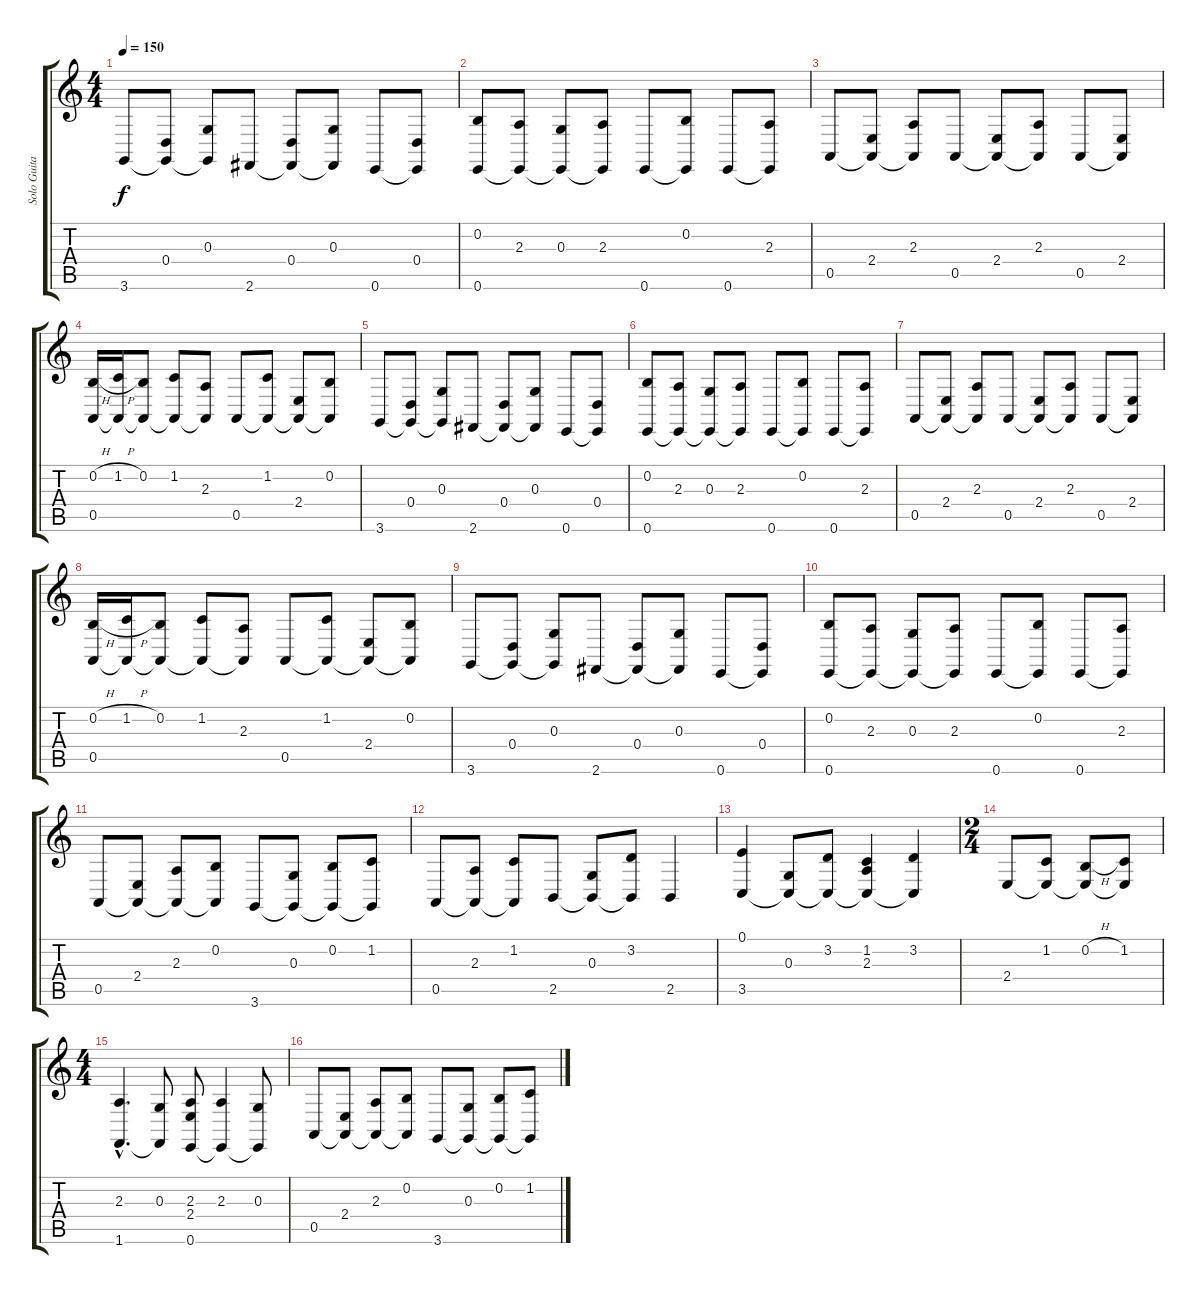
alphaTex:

\track ("Solo Guitar" "Solo Guita") {instrument lead8bassandlead}
\staff {score tabs}
\tuning (E4 B3 G3 D3 A2 E2) {hide}
\ts (4 4)
\tempo 150
\clef g2
\ks c
3.6.8{dy f} (0.4 3.6{t}).8 (0.3 3.6{t}).8 2.6.8 (0.4 2.6{t}).8 (0.3 2.6{t}).8 0.6.8 (0.4 0.6{t}).8 |
(0.2 0.6).8 (2.3 0.6{t}).8 (0.3 0.6{t}).8 (2.3 0.6{t}).8 0.6.8 (0.2 0.6{t}).8 0.6.8 (2.3 0.6{t}).8 |
0.5.8 (2.4 0.5{t}).8 (2.3 0.5{t}).8 0.5.8 (2.4 0.5{t}).8 (2.3 0.5{t}).8 0.5.8 (2.4 0.5{t}).8 |
(0.2{h} 0.5).16 (1.2{h} 0.5{t}).16 (0.2 0.5{t}).8 (1.2 0.5{t}).8 (2.3 0.5{t}).8 0.5.8 (1.2 0.5{t}).8 (2.4 0.5{t}).8 (0.2 0.5{t}).8 |
3.6.8 (0.4 3.6{t}).8 (0.3 3.6{t}).8 2.6.8 (0.4 2.6{t}).8 (0.3 2.6{t}).8 0.6.8 (0.4 0.6{t}).8 |
(0.2 0.6).8 (2.3 0.6{t}).8 (0.3 0.6{t}).8 (2.3 0.6{t}).8 0.6.8 (0.2 0.6{t}).8 0.6.8 (2.3 0.6{t}).8 |
0.5.8 (2.4 0.5{t}).8 (2.3 0.5{t}).8 0.5.8 (2.4 0.5{t}).8 (2.3 0.5{t}).8 0.5.8 (2.4 0.5{t}).8 |
(0.2{h} 0.5).16 (1.2{h} 0.5{t}).16 (0.2 0.5{t}).8 (1.2 0.5{t}).8 (2.3 0.5{t}).8 0.5.8 (1.2 0.5{t}).8 (2.4 0.5{t}).8 (0.2 0.5{t}).8 |
3.6.8 (0.4 3.6{t}).8 (0.3 3.6{t}).8 2.6.8 (0.4 2.6{t}).8 (0.3 2.6{t}).8 0.6.8 (0.4 0.6{t}).8 |
(0.2 0.6).8 (2.3 0.6{t}).8 (0.3 0.6{t}).8 (2.3 0.6{t}).8 0.6.8 (0.2 0.6{t}).8 0.6.8 (2.3 0.6{t}).8 |
0.5.8 (2.4 0.5{t}).8 (2.3 0.5{t}).8 (0.2 0.5{t}).8 3.6.8 (0.3 3.6{t}).8 (0.2 3.6{t}).8 (1.2 3.6{t}).8 |
0.5.8 (2.3 0.5{t}).8 (1.2 0.5{t}).8 2.5.8 (0.3 2.5{t}).8 (3.2 2.5{t}).8 2.5.4 |
(0.1 3.5).4 (0.3 3.5{t}).8 (3.2 3.5{t}).8 (1.2 2.3 3.5{t}).4 (3.2 3.5{t}).4 |
\ts (2 4)
2.4.8 (1.2 2.4{t}).8 (0.2{h} 2.4{t}).8 (1.2 2.4{t}).8 |
\ts (4 4)
(2.3{hac} 1.6{hac}).4{d} (0.3 1.6{t}).8 (2.3 2.4 0.6).8 (2.3 0.6{t}).4 (0.3 0.6{t}).8 |
0.5.8 (2.4 0.5{t}).8 (2.3 0.5{t}).8 (0.2 0.5{t}).8 3.6.8 (0.3 3.6{t}).8 (0.2 3.6{t}).8 (1.2 3.6{t}).8
